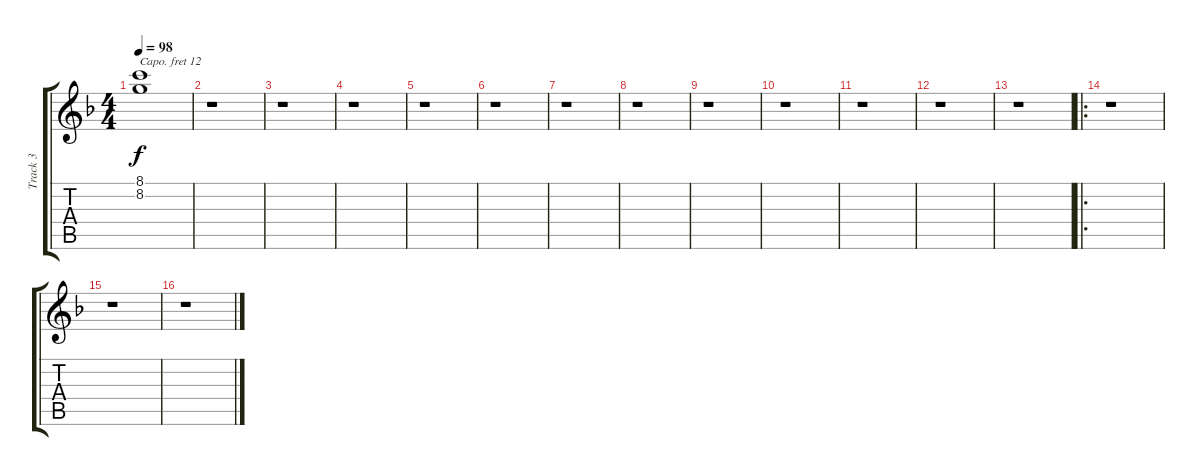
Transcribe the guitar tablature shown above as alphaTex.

\track ("Track 3" "Track 3") {instrument rockorgan}
\staff {score tabs}
\capo 12
\tuning (E4 B3 G3 D3 A2 E2) {hide}
\ts (4 4)
\tempo 98
\clef g2
\ks dminor
(8.1 8.2).1{dy f} |
r.1 |
r.1 |
r.1 |
r.1 |
r.1 |
r.1 |
r.1 |
r.1 |
r.1 |
r.1 |
r.1 |
r.1 |
\ro
r.1 |
r.1 |
r.1
